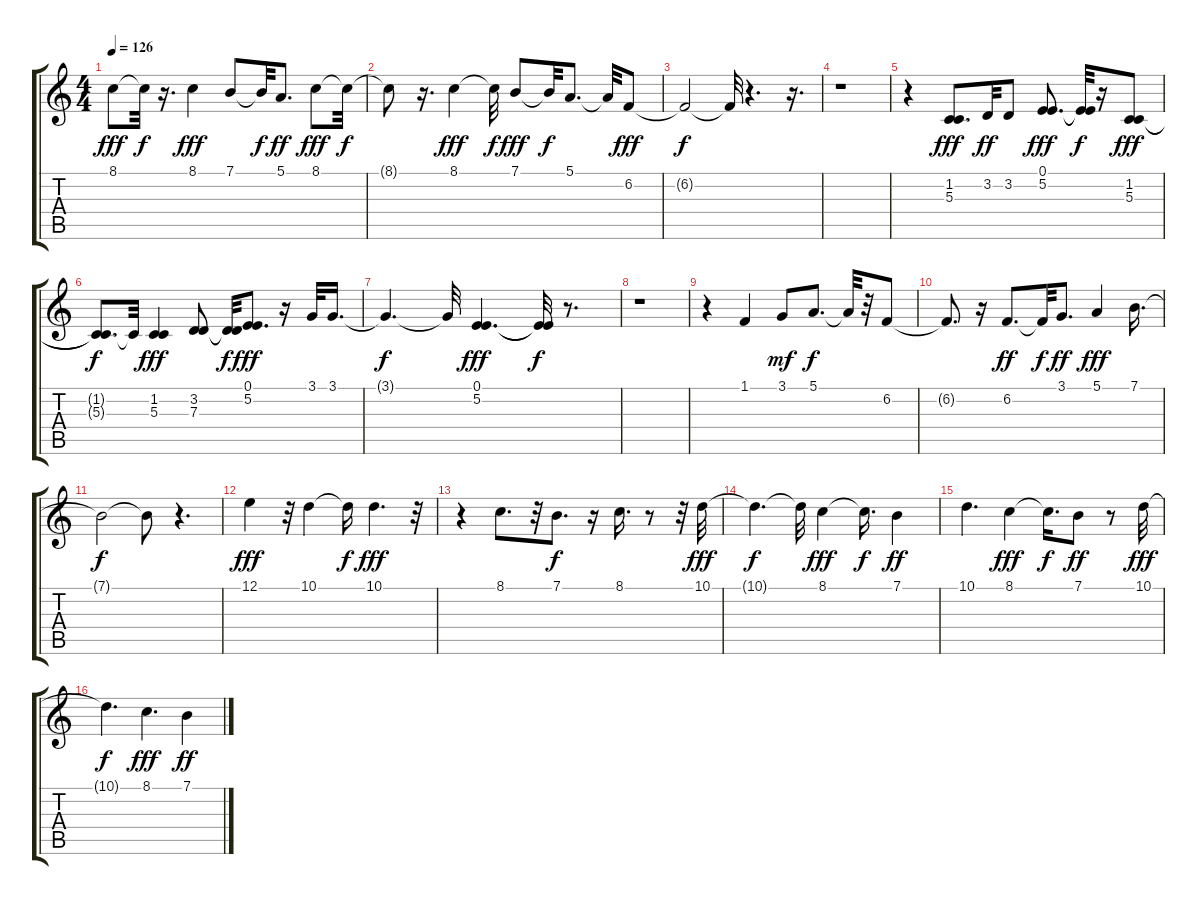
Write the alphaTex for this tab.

\track "" {instrument acousticgrandpiano}
\staff {score tabs}
\tuning (E4 B3 G3 D3 A2 E2) {hide}
\ts (4 4)
\tempo 126
\clef g2
\ks c
8.1.8{dy fff} 8.1{t}.32{dy f} r.16{d} 8.1.4{dy fff} 7.1.8 7.1{t}.32{dy f} 5.1.8{d dy ff} 8.1.8{dy fff} 8.1{t}.32{dy f} |
8.1{t}.8 r.16{d} 8.1.4{dy fff} 8.1{t}.32{dy f} 7.1.8{dy fff} 7.1{t}.32{dy f} 5.1.8{d} 5.1{t}.32 6.2.8{dy fff} |
6.2{t}.2{dy f} 6.2{t}.32 r.4{d} r.16{d} |
r.1 |
r.4 (1.2 5.3).8{d dy fff} 3.2.32{dy ff} 3.2.8 (0.1 5.2).8{d dy fff} (0.1{t} 5.2{t}).32{dy f} r.16 (1.2 5.3).8{dy fff} |
(1.2{t} 5.3{t}).8{d dy f} 1.2{t}.32 (1.2 5.3).4{dy fff} (3.2 7.3).8 (3.2{t} 7.3{t}).32{dy f} (0.1 5.2).8{d dy fff} r.16 3.1.32 3.1.16{d} |
3.1{t}.4{d dy f} 3.1{t}.32 (0.1 5.2).4{d dy fff} (0.1{t} 5.2{t}).32{dy f} r.8{d} |
r.1 |
r.4 1.1.4 3.1.8{dy mf} 5.1.8{d dy f} 5.1{t}.32 r.32 6.2.8 |
6.2{t}.8{d} r.16 6.2.8{d dy ff} 6.2{t}.32{dy f} 3.1.8{d dy ff} 5.1.4{dy fff} 7.1.16{d} |
7.1{t}.2{dy f} 7.1{t}.8 r.4{d} |
12.1.4{dy fff} r.32 10.1.4 10.1{t}.16{dy f} 10.1.4{d dy fff} r.32 |
r.4 8.1.8{d} r.32 7.1.8{d dy f} r.16 8.1.16{d} r.8 r.32 10.1.32{dy fff} |
10.1{t}.4{d dy f} 10.1{t}.32 8.1.4{dy fff} 8.1{t}.16{d dy f} 7.1.4{dy ff} |
10.1.4{d} 8.1.4{dy fff} 8.1{t}.16{d dy f} 7.1.8{dy ff} r.8 10.1.32{dy fff} |
10.1{t}.4{d dy f} 8.1.4{d dy fff} 7.1.4{dy ff}
